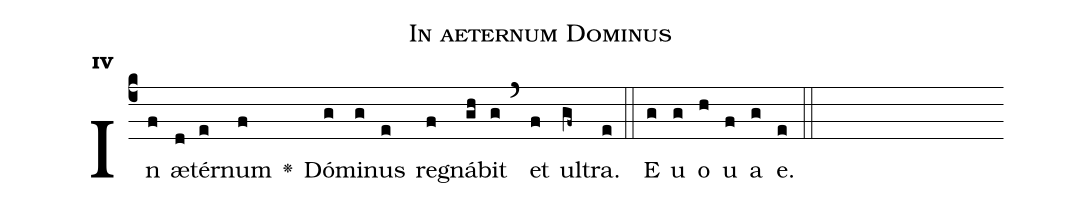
name:In aeternum Dominus;
office-part:Antiphona;
mode:4;
%%
initial-style: 1;
name: In aeternum Dominus;
book: Psalterium currens, p. 21;
occasion: Psalterium Hebdomada I Feria III;
office-part: Officium Lectionis Ant 2;
user-notes: ;
commentary: ;
annotation: 4*e;
centering-scheme: english;
fontsize: 12;
font: OFLSortsMillGoudy;
height: 11;
width: 4.5;
%%
(c4)In(f) æ(d)tér(e)num(f) <v>\greheightstar</v>() Dó(g)mi(g)nus(e) re(f)gná(gh)bit(g) (`) et(f) ul(gf~)tra.(e) (::)
E(g) u(g) o(h) u(f) a(g) e.(e) (::)
